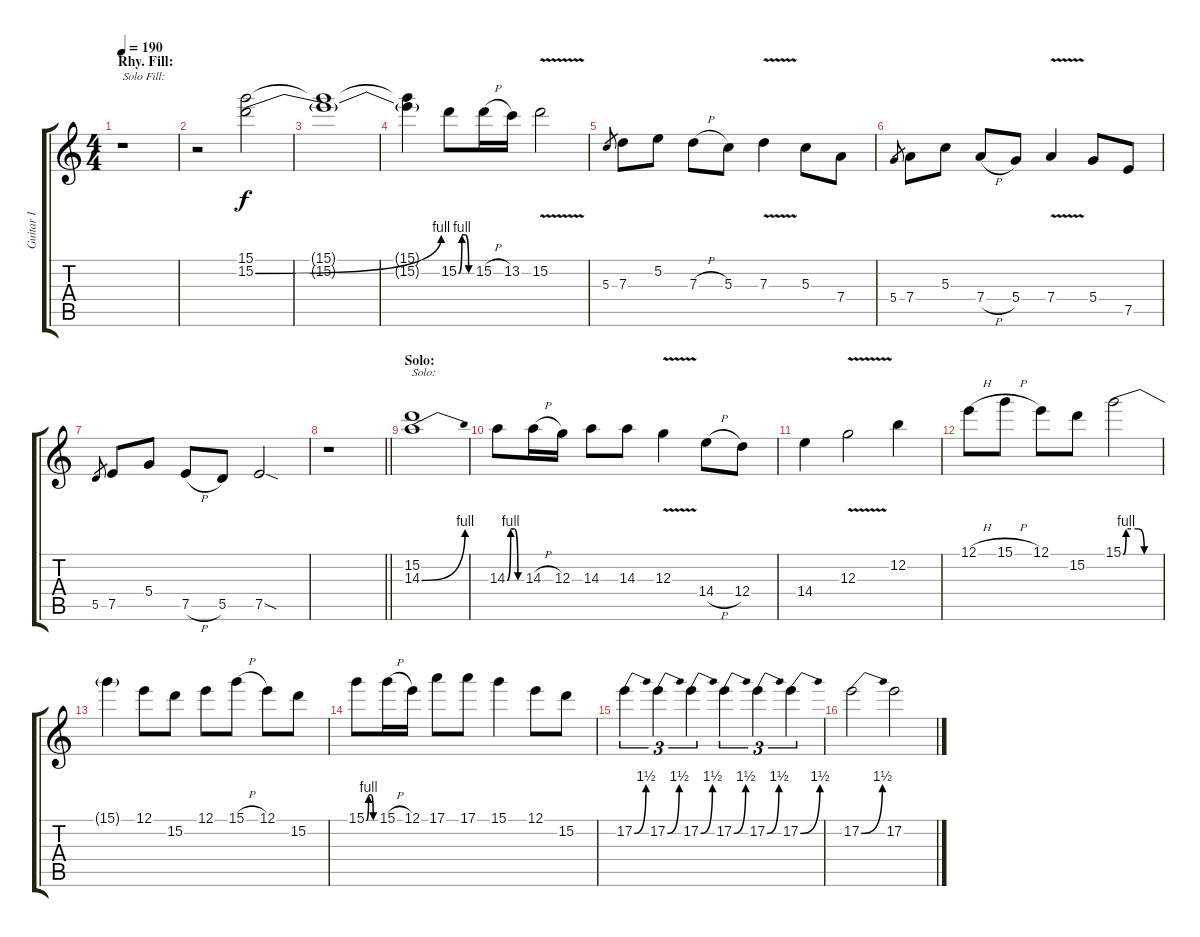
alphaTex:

\track ("Guitar I" "Guitar I") {instrument distortionguitar}
\staff {score tabs}
\tuning (E4 B3 G3 D3 A2 E2) {hide}
\ts (4 4)
\section ("" "Rhy. Fill:")
\tempo 190
\clef g2
\ks c
r.1{txt "Solo Fill:" dy f} |
r.2 (15.1 15.2{be (bend 0 0 60 4)}).2 |
(15.1{t} 15.2{t}).1 |
(15.1{t} 15.2{t}).4 15.2{be (custom 0 0 15 4 30 4 45 0 60 0)}.8 15.2{h}.16 13.2.16 15.2{v}.2 |
5.3.8{gr} 7.3.8 5.2.8 7.3{h}.8 5.3.8 7.3{v}.4 5.3.8 7.4.8 |
5.4.8{gr} 7.4.8 5.3.8 7.4{h}.8 5.4.8 7.4{v}.4 5.4.8 7.5.8 |
5.5.8{gr} 7.5.8 5.4.8 7.5{h}.8 5.5.8 7.5{sod}.2 |
\barLineRight lightlight
r.1 |
\section ("" "Solo:")
(15.2 14.3{be (bend 0 0 60 4)}).1{txt "Solo:"} |
14.3{be (custom 0 0 15 4 30 4 45 0 60 0)}.8 14.3{h}.16 12.3.16 14.3.8 14.3.8 12.3{v}.4 14.4{h}.8 12.4.8 |
14.4.4 12.3{v}.2 12.2.4 |
12.1{h}.8 15.1{h}.8 12.1.8 15.2.8 15.1{be (custom 0 0 5 4 25 4 35 0 60 0)}.2 |
15.1{t}.4 12.1.8 15.2.8 12.1.8 15.1{h}.8 12.1.8 15.2.8 |
15.1{be (custom 0 0 15 4 30 4 45 0 60 0)}.8 15.1{h}.16 12.1.16 17.1.8 17.1.8 15.1.4 12.1.8 15.2.8 |
17.2{be (bend 0 0 60 6)}.4{tu (3 2)} 17.2{be (bend 0 0 60 6)}.4{tu (3 2)} 17.2{be (bend 0 0 60 6)}.4{tu (3 2)} 17.2{be (bend 0 0 60 6)}.4{tu (3 2)} 17.2{be (bend 0 0 60 6)}.4{tu (3 2)} 17.2{be (bend 0 0 60 6)}.4{tu (3 2)} |
17.2{be (bend 0 0 60 6)}.2 17.2.2
